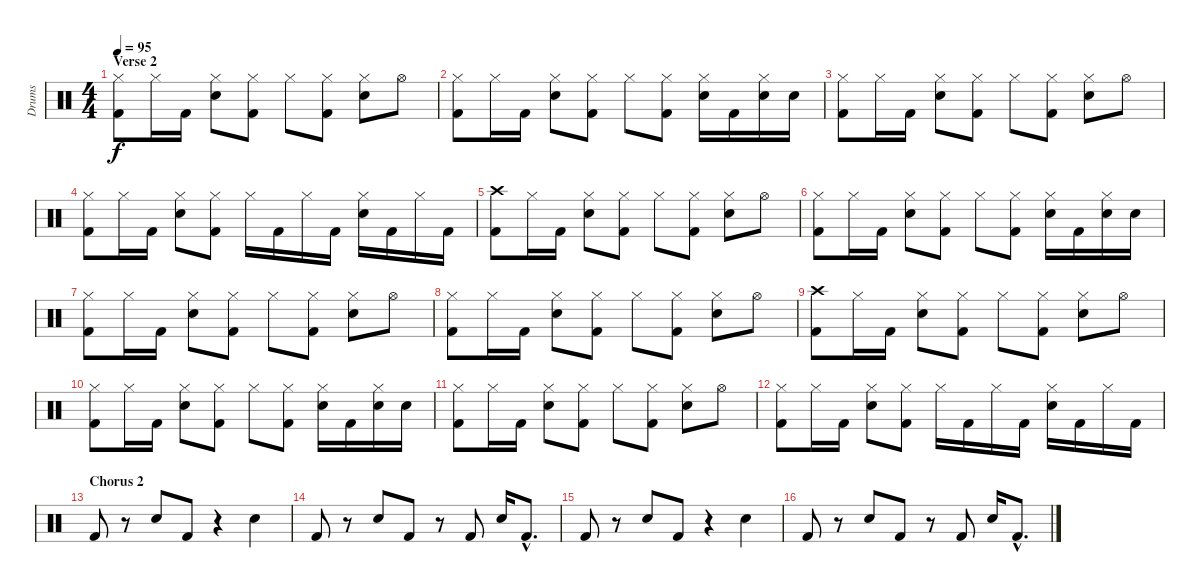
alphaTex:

\track ("Drums" "Drums") {instrument percussion}
\staff {score}
\articulation defaults
\ts (4 4)
\section ("" "Verse 2")
\tempo 95
\clef neutral
\ks c
("Hi-Hat (closed)" "Kick (hit) 2").8{dy f} "Hi-Hat (closed)".16 "Kick (hit) 2".16 ("Hi-Hat (closed)" "Electric Snare (hit)").8 ("Hi-Hat (closed)" "Kick (hit) 2").8 "Hi-Hat (closed)".8 ("Hi-Hat (closed)" "Kick (hit) 2").8 ("Hi-Hat (closed)" "Electric Snare (hit)").8 "Hi-Hat (open)".8 |
("Hi-Hat (closed)" "Kick (hit) 2").8 "Hi-Hat (closed)".16 "Kick (hit) 2".16 ("Hi-Hat (closed)" "Electric Snare (hit)").8 ("Hi-Hat (closed)" "Kick (hit) 2").8 "Hi-Hat (closed)".8 ("Hi-Hat (closed)" "Kick (hit) 2").8 ("Hi-Hat (closed)" "Electric Snare (hit)").16 "Kick (hit) 2".16 ("Hi-Hat (closed)" "Electric Snare (hit)").16 "Electric Snare (hit)".16 |
("Hi-Hat (closed)" "Kick (hit) 2").8 "Hi-Hat (closed)".16 "Kick (hit) 2".16 ("Hi-Hat (closed)" "Electric Snare (hit)").8 ("Hi-Hat (closed)" "Kick (hit) 2").8 "Hi-Hat (closed)".8 ("Hi-Hat (closed)" "Kick (hit) 2").8 ("Hi-Hat (closed)" "Electric Snare (hit)").8 "Hi-Hat (open)".8 |
("Hi-Hat (closed)" "Kick (hit) 2").8 "Hi-Hat (closed)".16 "Kick (hit) 2".16 ("Hi-Hat (closed)" "Electric Snare (hit)").8 ("Hi-Hat (closed)" "Kick (hit) 2").8 "Hi-Hat (closed)".16 "Kick (hit) 2".16 "Hi-Hat (closed)".16 "Kick (hit) 2".16 ("Hi-Hat (closed)" "Electric Snare (hit)").16 "Kick (hit) 2".16 "Hi-Hat (closed)".16 "Kick (hit) 2".16 |
("Crash high (hit)" "Kick (hit) 2").8 "Hi-Hat (closed)".16 "Kick (hit) 2".16 ("Hi-Hat (closed)" "Electric Snare (hit)").8 ("Hi-Hat (closed)" "Kick (hit) 2").8 "Hi-Hat (closed)".8 ("Hi-Hat (closed)" "Kick (hit) 2").8 ("Hi-Hat (closed)" "Electric Snare (hit)").8 "Hi-Hat (open)".8 |
("Hi-Hat (closed)" "Kick (hit) 2").8 "Hi-Hat (closed)".16 "Kick (hit) 2".16 ("Hi-Hat (closed)" "Electric Snare (hit)").8 ("Hi-Hat (closed)" "Kick (hit) 2").8 "Hi-Hat (closed)".8 ("Hi-Hat (closed)" "Kick (hit) 2").8 ("Hi-Hat (closed)" "Electric Snare (hit)").16 "Kick (hit) 2".16 ("Hi-Hat (closed)" "Electric Snare (hit)").16 "Electric Snare (hit)".16 |
("Hi-Hat (closed)" "Kick (hit) 2").8 "Hi-Hat (closed)".16 "Kick (hit) 2".16 ("Hi-Hat (closed)" "Electric Snare (hit)").8 ("Hi-Hat (closed)" "Kick (hit) 2").8 "Hi-Hat (closed)".8 ("Hi-Hat (closed)" "Kick (hit) 2").8 ("Hi-Hat (closed)" "Electric Snare (hit)").8 "Hi-Hat (open)".8 |
("Hi-Hat (closed)" "Kick (hit) 2").8 "Hi-Hat (closed)".16 "Kick (hit) 2".16 ("Hi-Hat (closed)" "Electric Snare (hit)").8 ("Hi-Hat (closed)" "Kick (hit) 2").8 "Hi-Hat (closed)".8 ("Hi-Hat (closed)" "Kick (hit) 2").8 ("Hi-Hat (closed)" "Electric Snare (hit)").8 "Hi-Hat (open)".8 |
("Crash high (hit)" "Kick (hit) 2").8 "Hi-Hat (closed)".16 "Kick (hit) 2".16 ("Hi-Hat (closed)" "Electric Snare (hit)").8 ("Hi-Hat (closed)" "Kick (hit) 2").8 "Hi-Hat (closed)".8 ("Hi-Hat (closed)" "Kick (hit) 2").8 ("Hi-Hat (closed)" "Electric Snare (hit)").8 "Hi-Hat (open)".8 |
("Hi-Hat (closed)" "Kick (hit) 2").8 "Hi-Hat (closed)".16 "Kick (hit) 2".16 ("Hi-Hat (closed)" "Electric Snare (hit)").8 ("Hi-Hat (closed)" "Kick (hit) 2").8 "Hi-Hat (closed)".8 ("Hi-Hat (closed)" "Kick (hit) 2").8 ("Hi-Hat (closed)" "Electric Snare (hit)").16 "Kick (hit) 2".16 ("Hi-Hat (closed)" "Electric Snare (hit)").16 "Electric Snare (hit)".16 |
("Hi-Hat (closed)" "Kick (hit) 2").8 "Hi-Hat (closed)".16 "Kick (hit) 2".16 ("Hi-Hat (closed)" "Electric Snare (hit)").8 ("Hi-Hat (closed)" "Kick (hit) 2").8 "Hi-Hat (closed)".8 ("Hi-Hat (closed)" "Kick (hit) 2").8 ("Hi-Hat (closed)" "Electric Snare (hit)").8 "Hi-Hat (open)".8 |
("Hi-Hat (closed)" "Kick (hit) 2").8 "Hi-Hat (closed)".16 "Kick (hit) 2".16 ("Hi-Hat (closed)" "Electric Snare (hit)").8 ("Hi-Hat (closed)" "Kick (hit) 2").8 "Hi-Hat (closed)".16 "Kick (hit) 2".16 "Hi-Hat (closed)".16 "Kick (hit) 2".16 ("Hi-Hat (closed)" "Electric Snare (hit)").16 "Kick (hit) 2".16 "Hi-Hat (closed)".16 "Kick (hit) 2".16 |
\section ("" "Chorus 2")
"Kick (hit) 2".8 r.8 "Electric Snare (hit)".8 "Kick (hit) 2".8 r.4 "Electric Snare (hit)".4 |
"Kick (hit) 2".8 r.8 "Electric Snare (hit)".8 "Kick (hit) 2".8 r.8 "Kick (hit) 2".8 "Electric Snare (hit)".16 "Kick (hit) 2"{hac}.8{d} |
"Kick (hit) 2".8 r.8 "Electric Snare (hit)".8 "Kick (hit) 2".8 r.4 "Electric Snare (hit)".4 |
"Kick (hit) 2".8 r.8 "Electric Snare (hit)".8 "Kick (hit) 2".8 r.8 "Kick (hit) 2".8 "Electric Snare (hit)".16 "Kick (hit) 2"{hac}.8{d}
